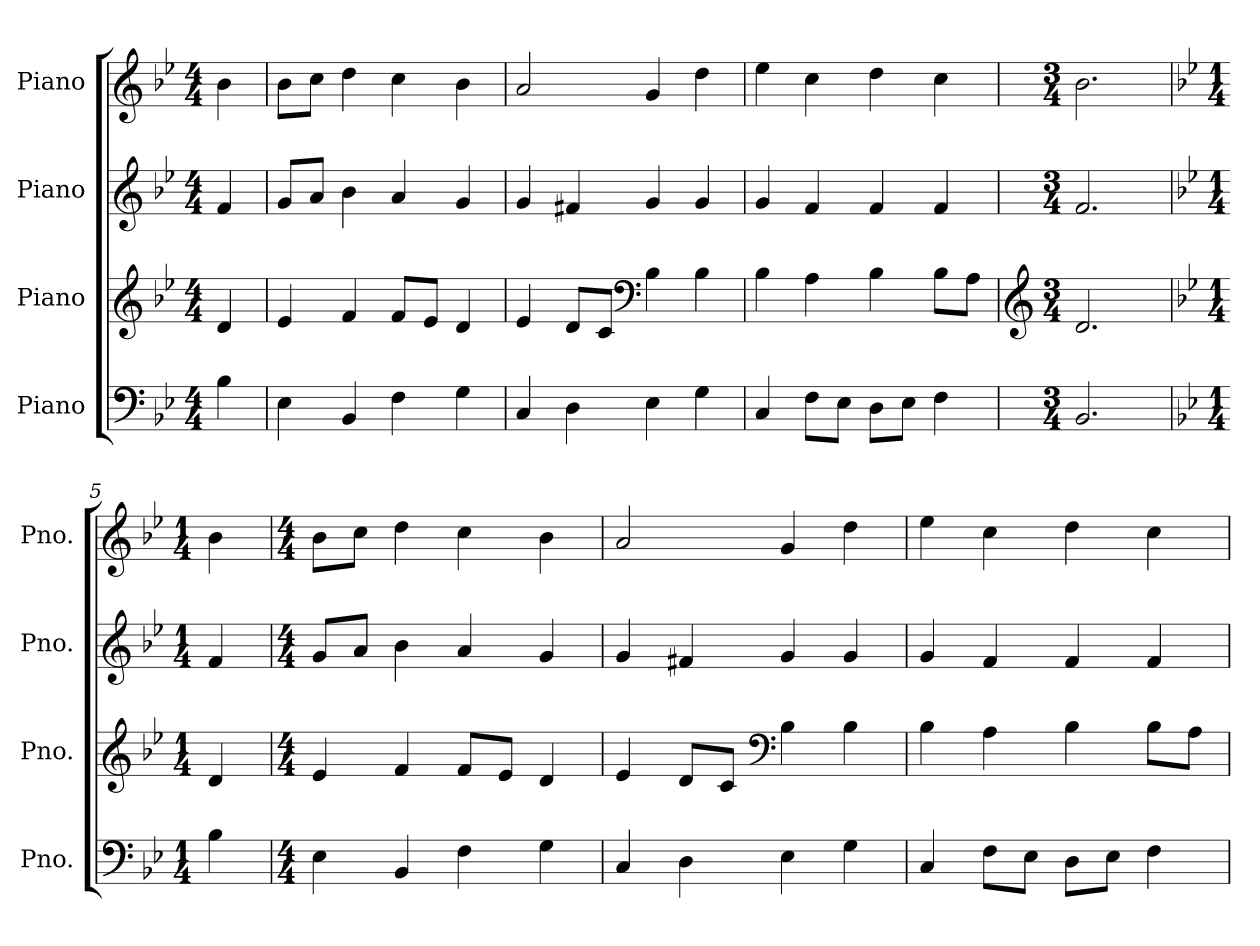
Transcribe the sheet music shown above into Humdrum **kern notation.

**kern	**kern	**kern	**kern
*part4	*part3	*part2	*part1
*staff4	*staff3	*staff2	*staff1
*I"Piano	*I"Piano	*I"Piano	*I"Piano
*I'Pno.	*I'Pno.	*I'Pno.	*I'Pno.
*clefF4	*clefG2	*clefG2	*clefG2
*k[b-e-]	*k[b-e-]	*k[b-e-]	*k[b-e-]
*M4/4	*M4/4	*M4/4	*M4/4
*MM120	*MM120	*MM120	*MM120
=	=	=	=
4B-\	4d/	4f/	4b-\
=1	=1	=1	=1
4E-\	4e-/	8g/L	8b-\L
.	.	8a/J	8cc\J
4BB-/	4f/	4b-\	4dd\
4F\	8f/L	4a/	4cc\
.	8e-/J	.	.
4G\	4d/	4g/	4b-\
=2	=2	=2	=2
4C/	4e-/	4g/	2a/
4D\	8d/L	4f#X/	.
.	8c/J	.	.
*	*clefF4	*	*
4E-\	4B-\	4g/	4g/
4G\	4B-\	4g/	4dd\
=3	=3	=3	=3
4C/	4B-\	4g/	4ee-\
8F\L	4A\	4f/	4cc\
8E-\J	.	.	.
8D\L	4B-\	4f/	4dd\
8E-\J	.	.	.
4F\	8B-\L	4f/	4cc\
.	8A\J	.	.
=4	=4	=4	=4
*	*clefG2	*	*
*M3/4	*M3/4	*M3/4	*M3/4
2.BB-/	2.d/	2.f/	2.b-\
=5	=5	=5	=5
*k[b-e-]	*k[b-e-]	*k[b-e-]	*k[b-e-]
*M1/4	*M1/4	*M1/4	*M1/4
4B-\	4d/	4f/	4b-\
=6	=6	=6	=6
*M4/4	*M4/4	*M4/4	*M4/4
4E-\	4e-/	8g/L	8b-\L
.	.	8a/J	8cc\J
4BB-/	4f/	4b-\	4dd\
4F\	8f/L	4a/	4cc\
.	8e-/J	.	.
4G\	4d/	4g/	4b-\
!!LO:LB:g=z
=7	=7	=7	=7
4C/	4e-/	4g/	2a/
4D\	8d/L	4f#X/	.
.	8c/J	.	.
*	*clefF4	*	*
4E-\	4B-\	4g/	4g/
4G\	4B-\	4g/	4dd\
=8	=8	=8	=8
4C/	4B-\	4g/	4ee-\
8F\L	4A\	4f/	4cc\
8E-\J	.	.	.
8D\L	4B-\	4f/	4dd\
8E-\J	.	.	.
4F\	8B-\L	4f/	4cc\
.	8A\J	.	.
=	=	=	=
*-	*-	*-	*-
